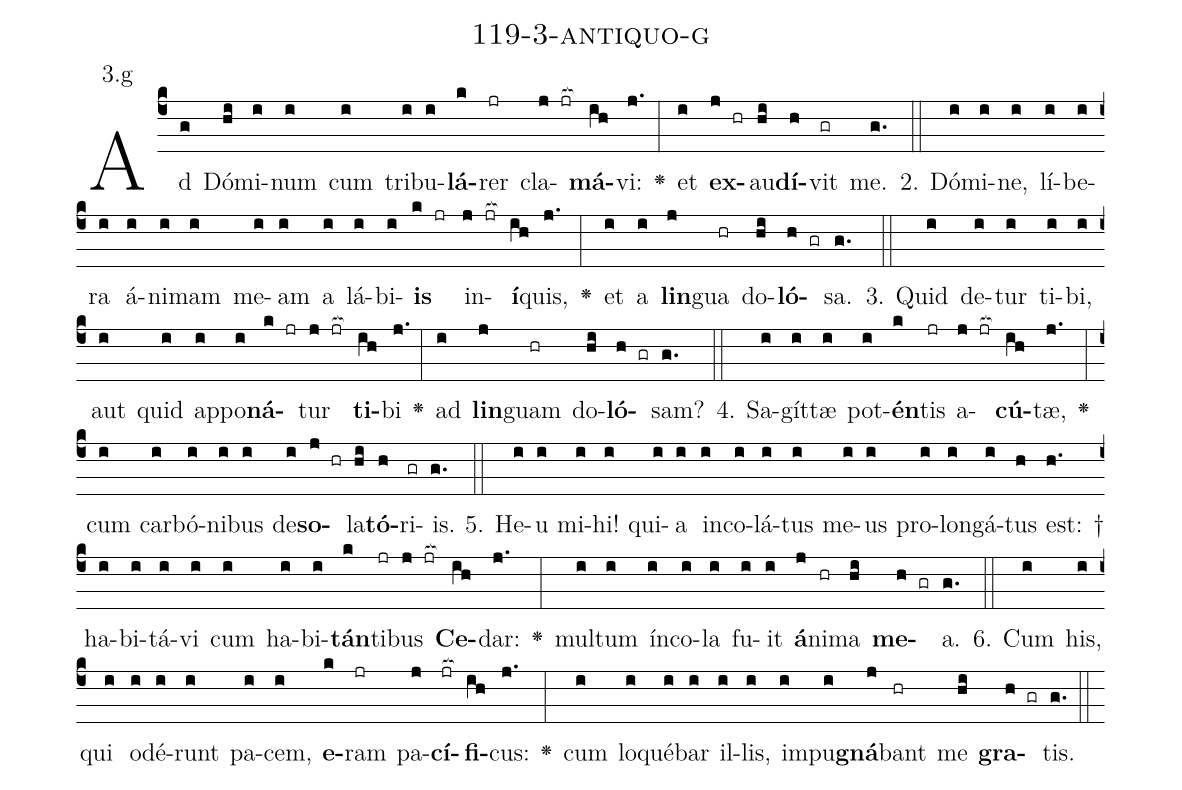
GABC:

name: 119-3-antiquo-g;
annotation: 3.g;
%%
(c4)Ad(g) Dó(hi)mi(i)num(i) cum(i) tri(i)bu(i)<b>lá</b>(k)rer(jr) cla(j jr[ocb:1{])<b>má</b>(ih[ocb:0}])vi:(j.) <v>\greheightstar</v>(:) et(i) <b>ex</b>(j hr)au(hi)<b>dí</b>(h)vit(gr) me.(g.) (::)
2. Dó(i)mi(i)ne,(i) lí(i)be(i)ra(i) á(i)ni(i)mam(i) me(i)am(i) a(i) lá(i)bi(i)<b>is</b>(k jr) in(j jr[ocb:1{])<b>í</b>(ih[ocb:0}])quis,(j.) <v>\greheightstar</v>(:) et(i) a(i) <b>lin</b>(j)gua(hr) do(hi)<b>ló</b>(h gr)sa.(g.) (::)
3. Quid(i) de(i)tur(i) ti(i)bi,(i) aut(i) quid(i) ap(i)po(i)<b>ná</b>(k jr)tur(j jr[ocb:1{]) <b>ti</b>(ih[ocb:0}])bi(j.) <v>\greheightstar</v>(:) ad(i) <b>lin</b>(j)guam(hr) do(hi)<b>ló</b>(h gr)sam?(g.) (::)
4. Sa(i)gít(i)tæ(i) pot(i)<b>én</b>(k)tis(jr) a(j jr[ocb:1{])<b>cú</b>(ih[ocb:0}])tæ,(j.) <v>\greheightstar</v>(:) cum(i) car(i)bó(i)ni(i)bus(i) de(i)<b>so</b>(j hr)la(hi)<b>tó</b>(h)ri(gr)is.(g.) (::)
5. He(i)u(i) mi(i)hi!(i) qui(i)a(i) in(i)co(i)lá(i)tus(i) me(i)us(i) pro(i)lon(i)gá(i)tus(h) est: †(h.) ha(i)bi(i)tá(i)vi(i) cum(i) ha(i)bi(i)<b>tán</b>(k)ti(jr)bus(j jr[ocb:1{]) <b>Ce</b>(ih[ocb:0}])dar:(j.) <v>\greheightstar</v>(:) mul(i)tum(i) ín(i)co(i)la(i) fu(i)it(i) <b>á</b>(j)ni(hr)ma(hi) <b>me</b>(h gr)a.(g.) (::)
6. Cum(i) his,(i) qui(i) o(i)dé(i)runt(i) pa(i)cem,(i) <b>e</b>(k)ram(jr) pa(j)<b>cí</b>(jr[ocb:1{])<b>fi</b>(ih[ocb:0}])cus:(j.) <v>\greheightstar</v>(:) cum(i) lo(i)qué(i)bar(i) il(i)lis,(i) im(i)pu(i)<b>gná</b>(j)bant(hr) me(hi) <b>gra</b>(h gr)tis.(g.) (::)
